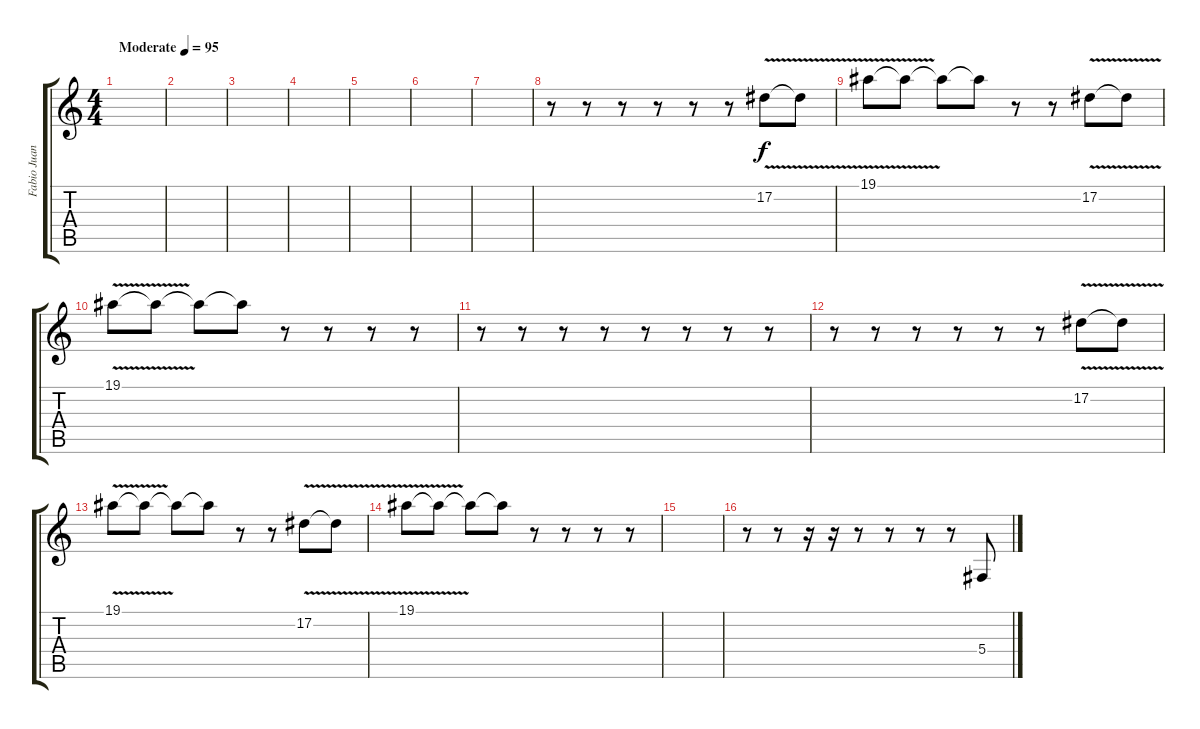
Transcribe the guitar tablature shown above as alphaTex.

\track ("Fabio Juan" "Fabio Juan") {instrument lead6voice}
\staff {score tabs}
\tuning (Eb4 Bb3 Gb3 Db3 Ab2 Eb2) {hide}
\ts (4 4)
\tempo (95 "Moderate")
\clef g2
\ks c
|
|
|
|
|
|
|
r.8 r.8 r.8 r.8 r.8 r.8 17.2{v}.8 17.2{t}.8 |
19.1{v}.8 19.1{t}.8 19.1{t}.8 19.1{t}.8 r.8 r.8 17.2{v}.8 17.2{t}.8 |
19.1{v}.8 19.1{t}.8 19.1{t}.8 19.1{t}.8 r.8 r.8 r.8 r.8 |
r.8 r.8 r.8 r.8 r.8 r.8 r.8 r.8 |
r.8 r.8 r.8 r.8 r.8 r.8 17.2{v}.8 17.2{t}.8 |
19.1{v}.8 19.1{t}.8 19.1{t}.8 19.1{t}.8 r.8 r.8 17.2{v}.8 17.2{t}.8 |
19.1{v}.8 19.1{t}.8 19.1{t}.8 19.1{t}.8 r.8 r.8 r.8 r.8 |
|
r.8 r.8 r.16 r.16 r.8 r.8 r.8 r.8 5.4.8
